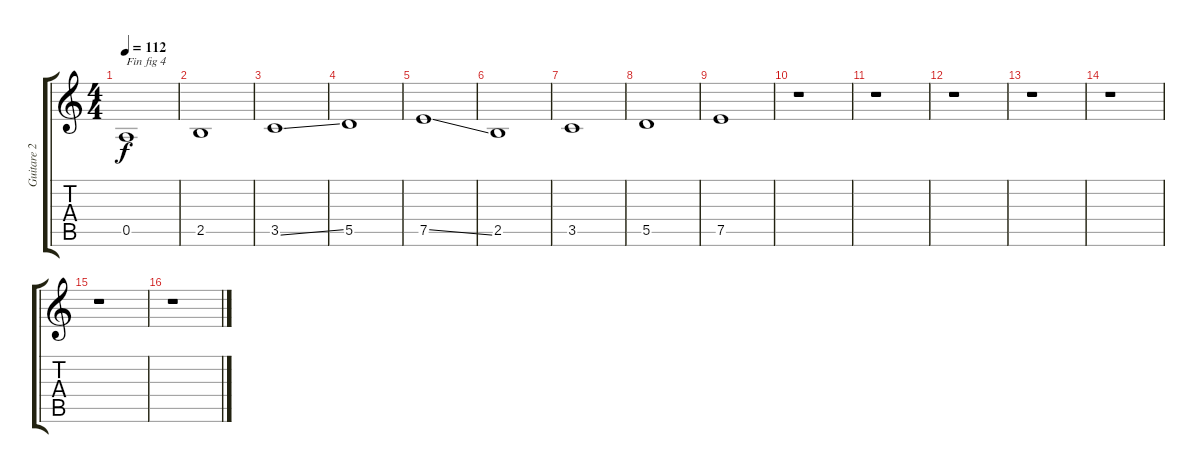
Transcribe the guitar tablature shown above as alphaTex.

\track ("Guitare 2" "Guitare 2") {instrument electricguitarclean}
\staff {score tabs}
\tuning (E4 B3 G3 D3 A2 E2) {hide}
\ts (4 4)
\tempo 112
\clef g2
\ks c
0.5.1{txt "Fin fig 4" dy f} |
2.5.1 |
3.5{ss}.1 |
5.5.1 |
7.5{ss}.1 |
2.5.1 |
3.5.1 |
5.5.1 |
7.5.1 |
r.1 |
r.1 |
r.1 |
r.1 |
r.1 |
r.1 |
r.1
